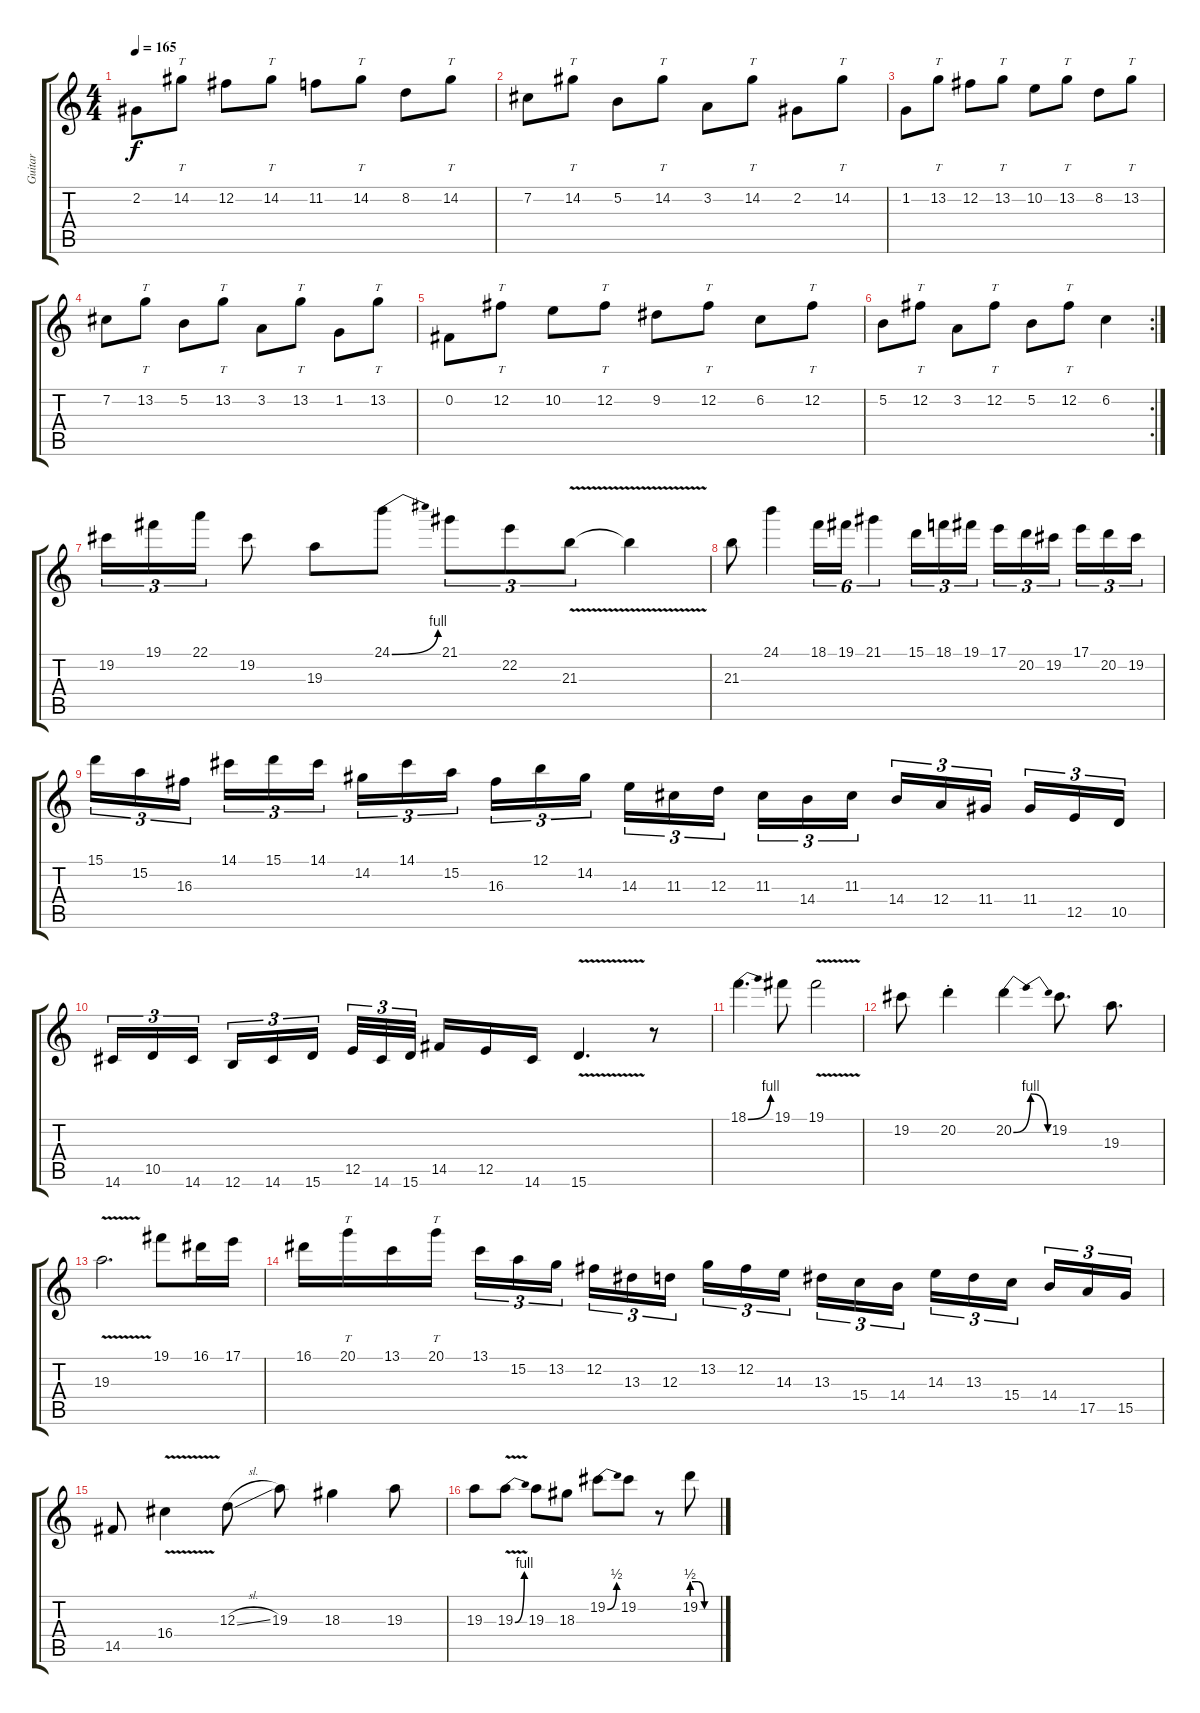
\track ("Guitar" "Guitar") {instrument distortionguitar}
\staff {score tabs}
\tuning (B3 Gb3 D3 A2 E2 B1) {hide}
\ts (4 4)
\tempo 165
\clef g2
\ks c
2.2.8{dy f} 14.2.8{tt} 12.2.8 14.2.8{tt} 11.2.8 14.2.8{tt} 8.2.8 14.2.8{tt} |
7.2.8 14.2.8{tt} 5.2.8 14.2.8{tt} 3.2.8 14.2.8{tt} 2.2.8 14.2.8{tt} |
1.2.8 13.2.8{tt} 12.2.8 13.2.8{tt} 10.2.8 13.2.8{tt} 8.2.8 13.2.8{tt} |
7.2.8 13.2.8{tt} 5.2.8 13.2.8{tt} 3.2.8 13.2.8{tt} 1.2.8 13.2.8{tt} |
0.2.8 12.2.8{tt} 10.2.8 12.2.8{tt} 9.2.8 12.2.8{tt} 6.2.8 12.2.8{tt} |
\rc 2
5.2.8 12.2.8{tt} 3.2.8 12.2.8{tt} 5.2.8 12.2.8{tt} 6.2.4 |
19.2.16{tu (3 2)} 19.1.16{tu (3 2)} 22.1.16{tu (3 2)} 19.2.8 19.3.8 24.1{be (bend 0 0 60 4)}.8 21.1.8{tu (3 2)} 22.2.8{tu (3 2)} 21.3{v}.8{tu (3 2)} 21.3{t}.4 |
21.3.8 24.1.4 18.1.16{tu (6 4)} 19.1.16{tu (6 4)} 21.1.4{tu (6 4)} 15.1.16{tu (3 2)} 18.1.16{tu (3 2)} 19.1.16{tu (3 2)} 17.1.16{tu (3 2)} 20.2.16{tu (3 2)} 19.2.16{tu (3 2) beam splitsecondary} 17.1.16{tu (3 2)} 20.2.16{tu (3 2)} 19.2.16{tu (3 2)} |
15.1.16{tu (3 2)} 15.2.16{tu (3 2)} 16.3.16{tu (3 2) beam splitsecondary} 14.1.16{tu (3 2)} 15.1.16{tu (3 2)} 14.1.16{tu (3 2)} 14.2.16{tu (3 2)} 14.1.16{tu (3 2)} 15.2.16{tu (3 2) beam splitsecondary} 16.3.16{tu (3 2)} 12.1.16{tu (3 2)} 14.2.16{tu (3 2)} 14.3.16{tu (3 2)} 11.3.16{tu (3 2)} 12.3.16{tu (3 2) beam splitsecondary} 11.3.16{tu (3 2)} 14.4.16{tu (3 2)} 11.3.16{tu (3 2)} 14.4.16{tu (3 2)} 12.4.16{tu (3 2)} 11.4.16{tu (3 2) beam splitsecondary} 11.4.16{tu (3 2)} 12.5.16{tu (3 2)} 10.5.16{tu (3 2)} |
14.6.16{tu (3 2)} 10.5.16{tu (3 2)} 14.6.16{tu (3 2) beam splitsecondary} 12.6.16{tu (3 2)} 14.6.16{tu (3 2)} 15.6.16{tu (3 2)} 12.5.32{tu (3 2)} 14.6.32{tu (3 2)} 15.6.32{tu (3 2) beam splitsecondary} 14.5.16 12.5.16 14.6.16 15.6{v}.4{d} r.8 |
18.1{be (bend 0 0 60 4)}.4{d} 19.1.8 19.1{v}.2 |
19.2.8 20.2{st}.4 20.2{be (bendrelease 0 0 20 4 30 4 60 0)}.4 19.2.8{d} 19.3.8{d} |
19.3{v}.2{d} 19.1.8 16.1.16 17.1.16 |
16.1.16 20.1.16{tt} 13.1.16 20.1.16{tt} 13.1.16{tu (3 2)} 15.2.16{tu (3 2)} 13.2.16{tu (3 2) beam splitsecondary} 12.2.16{tu (3 2)} 13.3.16{tu (3 2)} 12.3.16{tu (3 2)} 13.2.16{tu (3 2)} 12.2.16{tu (3 2)} 14.3.16{tu (3 2) beam splitsecondary} 13.3.16{tu (3 2)} 15.4.16{tu (3 2)} 14.4.16{tu (3 2)} 14.3.16{tu (3 2)} 13.3.16{tu (3 2)} 15.4.16{tu (3 2) beam splitsecondary} 14.4.16{tu (3 2)} 17.5.16{tu (3 2)} 15.5.16{tu (3 2)} |
14.5.8 16.4{v}.4 12.3{sl}.8 19.3.8 18.3.4 19.3.8 |
19.3.8 19.3{be (bend 0 0 60 4) v}.8 19.3.8 18.3.8 19.2{be (bend 0 0 60 2)}.8 19.2.8 r.8 19.2{be (custom 0 2 15 2 30 0 60 0)}.8
